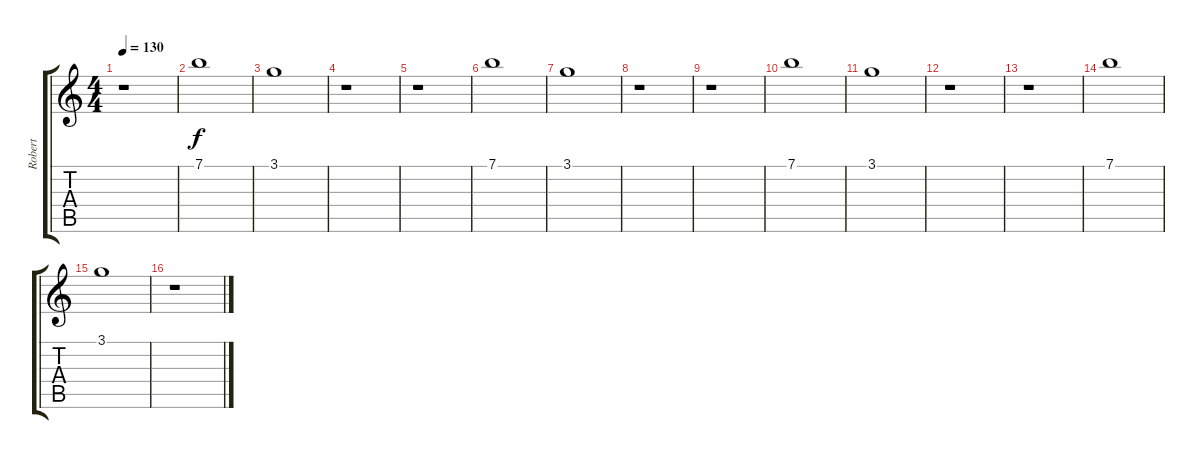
\track ("Robert" "Robert") {instrument electricguitarclean}
\staff {score tabs}
\tuning (E4 B3 G3 D3 A2 E2) {hide}
\ts (4 4)
\tempo 130
\clef g2
\ks c
r.1{dy f instrument electricguitarclean} |
7.1.1 |
3.1.1 |
r.1 |
r.1 |
7.1.1 |
3.1.1 |
r.1 |
r.1 |
7.1.1 |
3.1.1 |
r.1 |
r.1 |
7.1.1 |
3.1.1 |
r.1
